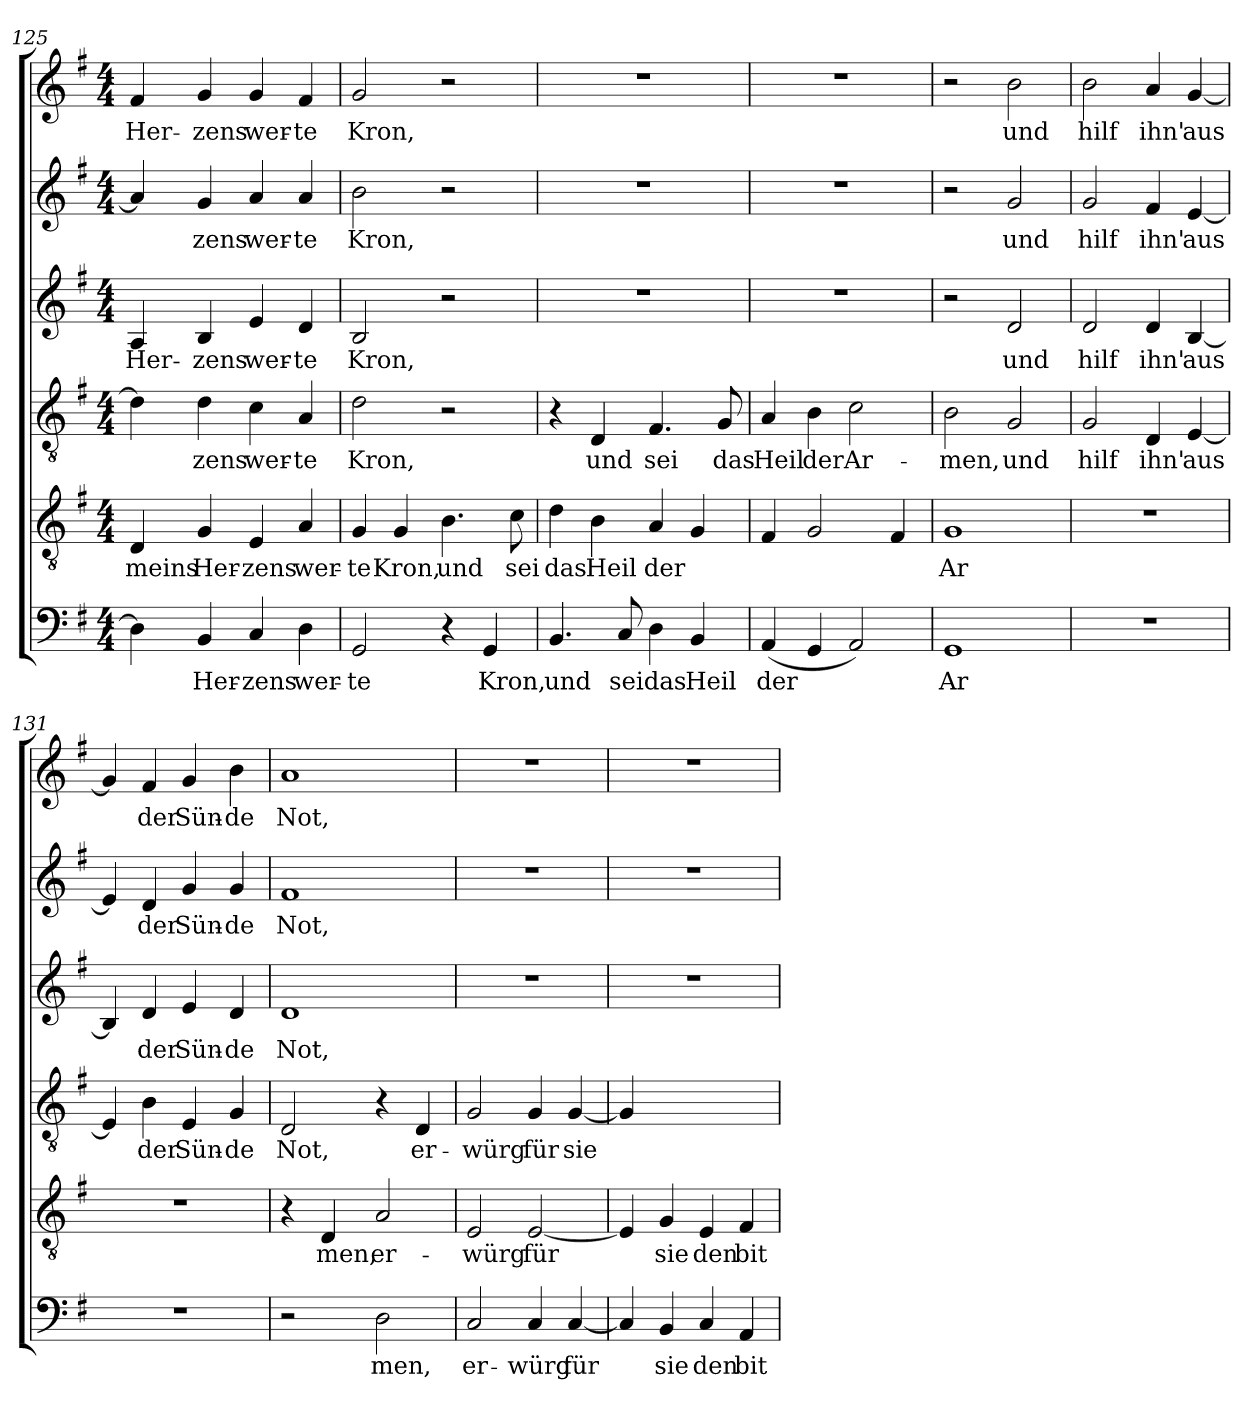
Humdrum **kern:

**kern	**text	**kern	**text	**kern	**text	**kern	**text	**kern	**text	**kern	**text
*part6	*part6	*part5	*part5	*part4	*part4	*part3	*part3	*part2	*part2	*part1	*part1
*staff6	*staff6	*staff5	*staff5	*staff4	*staff4	*staff3	*staff3	*staff2	*staff2	*staff1	*staff1
!!LO:PB:g=z
*clefF4	*	*clefGv2	*	*clefGv2	*	*clefG2	*	*clefG2	*	*clefG2	*
*k[f#]	*	*k[f#]	*	*k[f#]	*	*k[f#]	*	*k[f#]	*	*k[f#]	*
*G:	*	*G:	*	*G:	*	*G:	*	*G:	*	*G:	*
*M4/4	*	*M4/4	*	*M4/4	*	*M4/4	*	*M4/4	*	*M4/4	*
=125	=125	=125	=125	=125	=125	=125	=125	=125	=125	=125	=125
!	!	!	!LO:LY:b	!	!	!	!LO:LY:b	!	!	!	!LO:LY:b
4D\]	.	4D/	meins	4d\]	.	4A/	Her-	4a/]	.	4f#/	Her-
!	!LO:LY:b	!	!LO:LY:b	!	!LO:LY:b	!	!LO:LY:b	!	!LO:LY:b	!	!LO:LY:b
4BB/	Her-	4G/	Her-	4d\	-zens	4B/	-zens	4g/	zens	4g/	-zens
!	!LO:LY:b	!	!LO:LY:b	!	!LO:LY:b	!	!LO:LY:b	!	!LO:LY:b	!	!LO:LY:b
4C/	-zens	4E/	-zens	4c\	wer-	4e/	wer-	4a/	wer-	4g/	wer-
!	!LO:LY:b	!	!LO:LY:b	!	!LO:LY:b	!	!LO:LY:b	!	!LO:LY:b	!	!LO:LY:b
4D\	wer-	4A/	wer-	4A/	-te	4d/	-te	4a/	-te	4f#/	-te
=126	=126	=126	=126	=126	=126	=126	=126	=126	=126	=126	=126
!	!LO:LY:b	!	!LO:LY:b	!	!LO:LY:b	!	!LO:LY:b	!	!LO:LY:b	!	!LO:LY:b
2GG/	-te	4G/	-te	2d\	Kron,	2B/	Kron,	2b\	Kron,	2g/	Kron,
!	!	!	!LO:LY:b	!	!	!	!	!	!	!	!
.	.	4G/	Kron,	.	.	.	.	.	.	.	.
!	!	!	!LO:LY:b	!	!	!	!	!	!	!	!
4r	.	4.B\	und	2r	.	2r	.	2r	.	2r	.
!	!LO:LY:b	!	!	!	!	!	!	!	!	!	!
4GG/	Kron,	.	.	.	.	.	.	.	.	.	.
!	!	!	!LO:LY:b	!	!	!	!	!	!	!	!
.	.	8c\	sei	.	.	.	.	.	.	.	.
=127	=127	=127	=127	=127	=127	=127	=127	=127	=127	=127	=127
!	!LO:LY:b	!	!LO:LY:b	!	!	!	!	!	!	!	!
4.BB/	und	4d\	das	4r	.	1r	.	1r	.	1r	.
!	!	!	!LO:LY:b	!	!LO:LY:b	!	!	!	!	!	!
.	.	4B\	Heil	4D/	und	.	.	.	.	.	.
!	!LO:LY:b	!	!	!	!	!	!	!	!	!	!
8C/	sei	.	.	.	.	.	.	.	.	.	.
!	!LO:LY:b	!	!LO:LY:b	!	!LO:LY:b	!	!	!	!	!	!
4D\	das	4A/	der	4.F#/	sei	.	.	.	.	.	.
!	!LO:LY:b	!	!	!	!	!	!	!	!	!	!
4BB/	Heil	4G/	.	.	.	.	.	.	.	.	.
!	!	!	!	!	!LO:LY:b	!	!	!	!	!	!
.	.	.	.	8G/	das	.	.	.	.	.	.
=128	=128	=128	=128	=128	=128	=128	=128	=128	=128	=128	=128
!	!LO:LY:b	!	!	!	!LO:LY:b	!	!	!	!	!	!
(<4AA/	der	4F#/	.	4A/	Heil	1r	.	1r	.	1r	.
!	!	!	!	!	!LO:LY:b	!	!	!	!	!	!
4GG/	.	2G/	.	4B\	der	.	.	.	.	.	.
!	!	!	!	!	!LO:LY:b	!	!	!	!	!	!
2AA/)	.	.	.	2c\	Ar-	.	.	.	.	.	.
.	.	4F#/	.	.	.	.	.	.	.	.	.
=129	=129	=129	=129	=129	=129	=129	=129	=129	=129	=129	=129
!	!LO:LY:b	!	!LO:LY:b	!	!LO:LY:b	!	!	!	!	!	!
1GG	Ar	1G	Ar	2B\	-men,	2r	.	2r	.	2r	.
!	!	!	!	!	!LO:LY:b	!	!LO:LY:b	!	!LO:LY:b	!	!LO:LY:b
.	.	.	.	2G/	und	2d/	und	2g/	und	2b\	und
=130	=130	=130	=130	=130	=130	=130	=130	=130	=130	=130	=130
!	!	!	!	!	!LO:LY:b	!	!LO:LY:b	!	!LO:LY:b	!	!LO:LY:b
1r	.	1r	.	2G/	hilf	2d/	hilf	2g/	hilf	2b\	hilf
!	!	!	!	!	!LO:LY:b	!	!LO:LY:b	!	!LO:LY:b	!	!LO:LY:b
.	.	.	.	4D/	ihn'	4d/	ihn'	4f#/	ihn'	4a/	ihn'
!	!	!	!	!	!LO:LY:b	!	!LO:LY:b	!	!LO:LY:b	!	!LO:LY:b
.	.	.	.	[4E/	aus	[4B/	aus	[4e/	aus	[4g/	aus
!!LO:LB:g=z
=131	=131	=131	=131	=131	=131	=131	=131	=131	=131	=131	=131
1r	.	1r	.	4E/]	.	4B/]	.	4e/]	.	4g/]	.
!	!	!	!	!	!LO:LY:b	!	!LO:LY:b	!	!LO:LY:b	!	!LO:LY:b
.	.	.	.	4B\	der	4d/	der	4d/	der	4f#/	der
!	!	!	!	!	!LO:LY:b	!	!LO:LY:b	!	!LO:LY:b	!	!LO:LY:b
.	.	.	.	4E/	Sün-	4e/	Sün-	4g/	Sün-	4g/	Sün-
!	!	!	!	!	!LO:LY:b	!	!LO:LY:b	!	!LO:LY:b	!	!LO:LY:b
.	.	.	.	4G/	-de	4d/	-de	4g/	-de	4b\	-de
=132	=132	=132	=132	=132	=132	=132	=132	=132	=132	=132	=132
!	!	!	!	!	!LO:LY:b	!	!LO:LY:b	!	!LO:LY:b	!	!LO:LY:b
2r	.	4r	.	2D/	Not,	1d	Not,	1f#	Not,	1a	Not,
!	!	!	!LO:LY:b	!	!	!	!	!	!	!	!
.	.	4D/	men,	.	.	.	.	.	.	.	.
!	!LO:LY:b	!	!LO:LY:b	!	!	!	!	!	!	!	!
2D\	men,	2A/	er-	4r	.	.	.	.	.	.	.
!	!	!	!	!	!LO:LY:b	!	!	!	!	!	!
.	.	.	.	4D/	er-	.	.	.	.	.	.
=133	=133	=133	=133	=133	=133	=133	=133	=133	=133	=133	=133
!	!LO:LY:b	!	!LO:LY:b	!	!LO:LY:b	!	!	!	!	!	!
2C/	er-	2E/	-würg	2G/	-würg	1r	.	1r	.	1r	.
!	!LO:LY:b	!	!LO:LY:b	!	!LO:LY:b	!	!	!	!	!	!
4C/	-würg	[2E/	für	4G/	für	.	.	.	.	.	.
!	!LO:LY:b	!	!	!	!LO:LY:b	!	!	!	!	!	!
[4C/	für	.	.	[4G/	sie	.	.	.	.	.	.
=134	=134	=134	=134	=134	=134	=134	=134	=134	=134	=134	=134
4C/]	.	4E/]	.	4G/]	.	1r	.	1r	.	1r	.
!	!LO:LY:b	!	!LO:LY:b	!	!	!	!	!	!	!	!
4BB/	sie	4G/	sie	2.ryy	.	.	.	.	.	.	.
!	!LO:LY:b	!	!LO:LY:b	!	!	!	!	!	!	!	!
4C/	den	4E/	den	.	.	.	.	.	.	.	.
!	!LO:LY:b	!	!LO:LY:b	!	!	!	!	!	!	!	!
4AA/	bit-	4F#/	bit-	.	.	.	.	.	.	.	.
=	=	=	=	=	=	=	=	=	=	=	=
*-	*-	*-	*-	*-	*-	*-	*-	*-	*-	*-	*-
